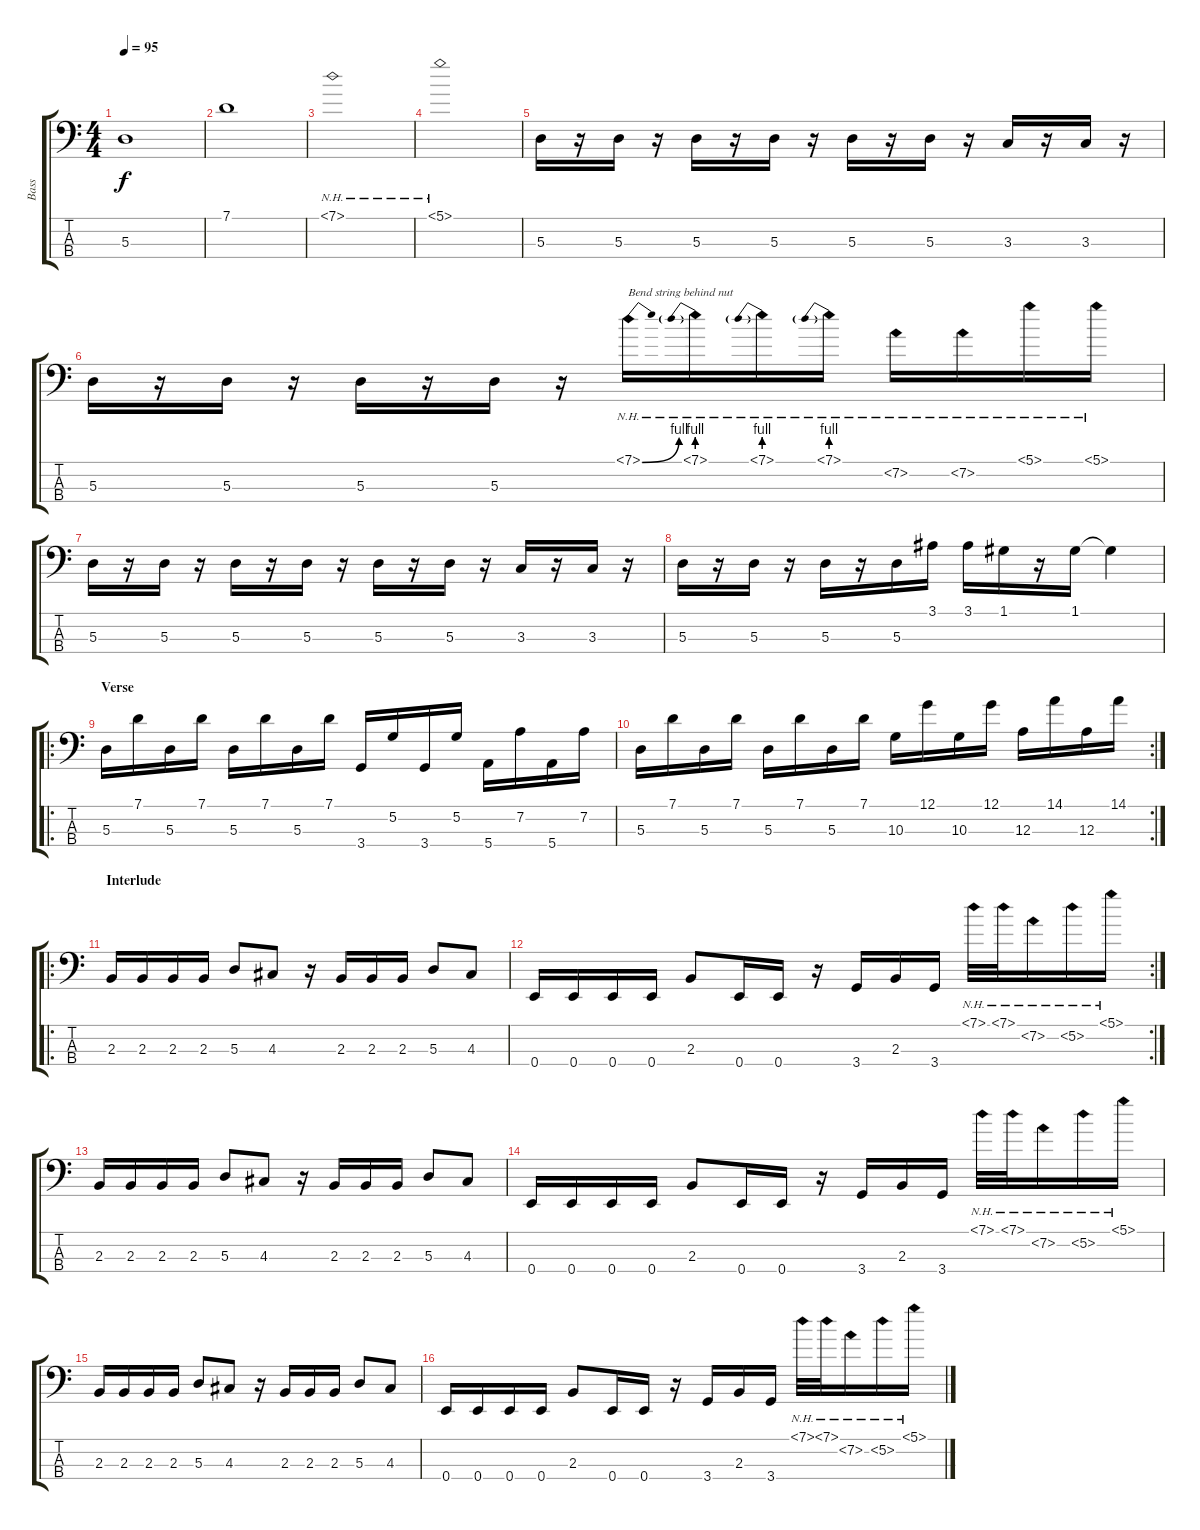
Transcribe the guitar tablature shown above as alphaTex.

\track ("Bass" "Bass") {instrument synthbass1}
\staff {score tabs}
\tuning (G2 D2 A1 E1) {hide}
\ts (4 4)
\tempo 95
\clef f4
\ks c
5.3.1{dy f instrument synthbass1} |
7.1.1 |
7.1{nh}.1 |
5.1{nh}.1 |
5.3.16 r.16 5.3.16 r.16 5.3.16 r.16 5.3.16 r.16 5.3.16 r.16 5.3.16 r.16 3.3.16 r.16 3.3.16 r.16 |
5.3.16 r.16 5.3.16 r.16 5.3.16 r.16 5.3.16 r.16 7.1{be (bend 0 0 60 4) nh}.16{txt "Bend string behind nut"} 7.1{be (prebend 0 4 60 4) nh}.16 7.1{be (prebend 0 4 60 4) nh}.16 7.1{be (prebend 0 4 60 4) nh}.16 7.2{nh}.16 7.2{nh}.16 5.1{nh}.16 5.1{nh}.16 |
5.3.16 r.16 5.3.16 r.16 5.3.16 r.16 5.3.16 r.16 5.3.16 r.16 5.3.16 r.16 3.3.16 r.16 3.3.16 r.16 |
5.3.16 r.16 5.3.16 r.16 5.3.16 r.16 5.3.16 3.1.16 3.1.16 1.1.16 r.16 1.1.16 1.1{t}.4 |
\ro
\section ("" "Verse")
5.3.16 7.1.16 5.3.16 7.1.16 5.3.16 7.1.16 5.3.16 7.1.16 3.4.16 5.2.16 3.4.16 5.2.16 5.4.16 7.2.16 5.4.16 7.2.16 |
\rc 2
5.3.16 7.1.16 5.3.16 7.1.16 5.3.16 7.1.16 5.3.16 7.1.16 10.3.16 12.1.16 10.3.16 12.1.16 12.3.16 14.1.16 12.3.16 14.1.16 |
\ro
\section ("" "Interlude")
2.3.16 2.3.16 2.3.16 2.3.16 5.3.8 4.3.8 r.16 2.3.16 2.3.16 2.3.16 5.3.8 4.3.8 |
\rc 2
0.4.16 0.4.16 0.4.16 0.4.16 2.3.8 0.4.16 0.4.16 r.16 3.4.16 2.3.16 3.4.16 7.1{nh}.32 7.1{nh}.32 7.2{nh}.16 5.2{nh}.16 5.1{nh}.16 |
2.3.16 2.3.16 2.3.16 2.3.16 5.3.8 4.3.8 r.16 2.3.16 2.3.16 2.3.16 5.3.8 4.3.8 |
0.4.16 0.4.16 0.4.16 0.4.16 2.3.8 0.4.16 0.4.16 r.16 3.4.16 2.3.16 3.4.16 7.1{nh}.32 7.1{nh}.32 7.2{nh}.16 5.2{nh}.16 5.1{nh}.16 |
2.3.16 2.3.16 2.3.16 2.3.16 5.3.8 4.3.8 r.16 2.3.16 2.3.16 2.3.16 5.3.8 4.3.8 |
0.4.16 0.4.16 0.4.16 0.4.16 2.3.8 0.4.16 0.4.16 r.16 3.4.16 2.3.16 3.4.16 7.1{nh}.32 7.1{nh}.32 7.2{nh}.16 5.2{nh}.16 5.1{nh}.16
